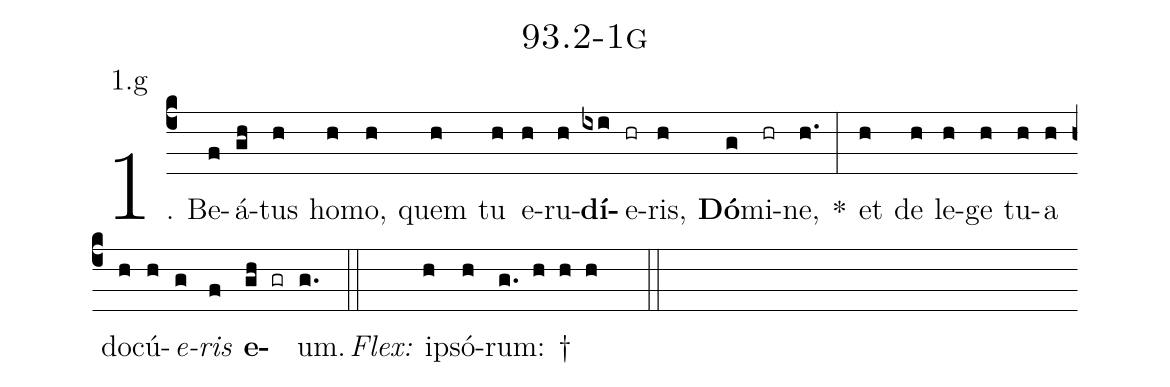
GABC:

name: 93.2-1g;
annotation: 1.g;
%%
(c4)1. Be(f)á(gh)tus(h) ho(h)mo,(h) quem(h) tu(h) e(h)ru(h)<b>dí</b>(ixi)e(hr)ris,(h) <b>Dó</b>(g)mi(hr)ne,(h.) *(:) et(h) de(h) le(h)ge(h) tu(h)a(h) do(h)cú(h)<i>e</i>(g)<i>ris</i>(f) <b>e</b>(gh gr)um.(g.) (::)
<i>Flex:</i>()  ip(h)só(h)rum: †(g. h h h  ::)

%E(h) u(h) o(g) u(f) a(gh) e.(g.) (::)
